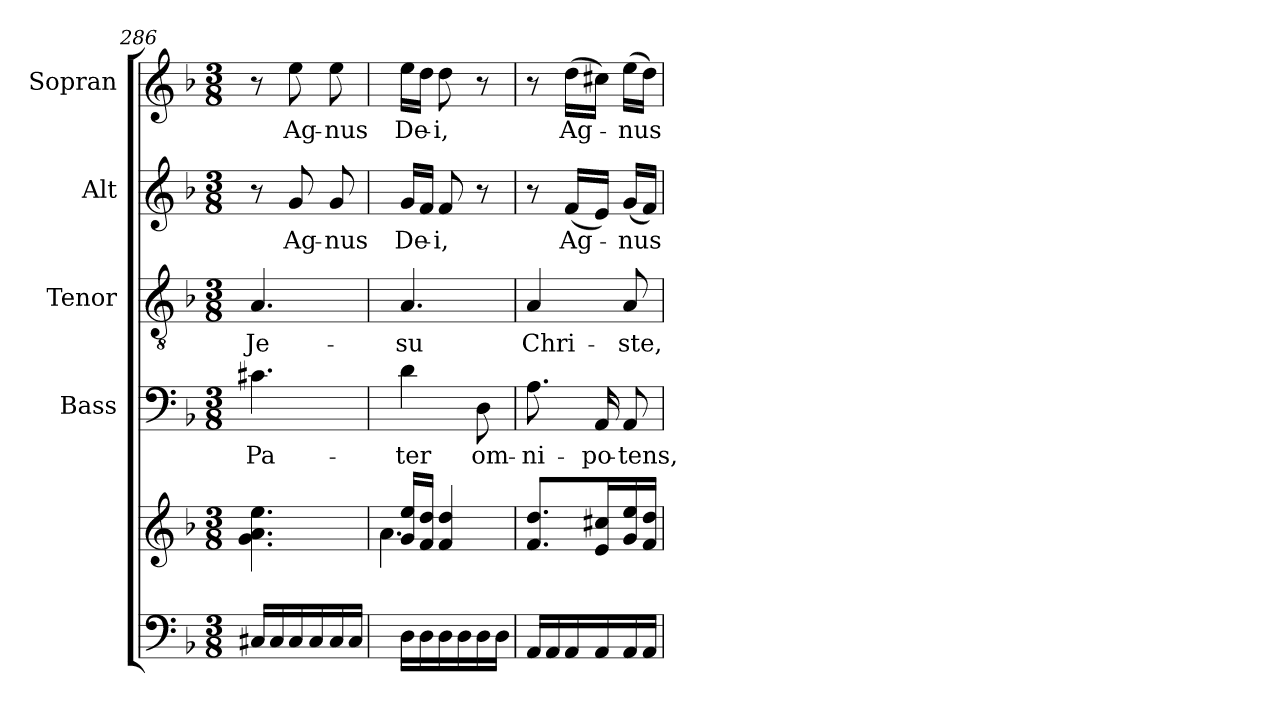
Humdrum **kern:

**kern	**kern	**kern	**text	**kern	**text	**kern	**text	**kern	**text
*part5	*part5	*part4	*part4	*part3	*part3	*part2	*part2	*part1	*part1
*staff6	*staff5	*staff4	*staff4	*staff3	*staff3	*staff2	*staff2	*staff1	*staff1
*	*	*I"Bass	*	*I"Tenor	*	*I"Alt	*	*I"Sopran	*
*	*	*I'B.	*	*I'T.	*	*I'A.	*	*I'S.	*
*clefF4	*clefG2	*clefF4	*	*clefGv2	*	*clefG2	*	*clefG2	*
*k[b-]	*k[b-]	*k[b-]	*	*k[b-]	*	*k[b-]	*	*k[b-]	*
*F:	*F:	*F:	*	*F:	*	*F:	*	*F:	*
*M3/8	*M3/8	*M3/8	*	*M3/8	*	*M3/8	*	*M3/8	*
=286	=286	=286	=286	=286	=286	=286	=286	=286	=286
!	!	!	!LO:LY:b	!	!LO:LY:b	!	!	!	!
16C#X/LL	4.g\ 4.a\ 4.ee\	4.c#X\	Pa-	4.A/	Je-	8r	.	8r	.
16C#/	.	.	.	.	.	.	.	.	.
!	!	!	!	!	!	!	!LO:LY:b	!	!LO:LY:b
16C#/	.	.	.	.	.	8g/	Ag-	8ee\	Ag-
16C#/	.	.	.	.	.	.	.	.	.
!	!	!	!	!	!	!	!LO:LY:b	!	!LO:LY:b
16C#/	.	.	.	.	.	8g/	-nus	8ee\	-nus
16C#/JJ	.	.	.	.	.	.	.	.	.
=287	=287	=287	=287	=287	=287	=287	=287	=287	=287
*	*^	*	*	*	*	*	*	*	*
!	!	!	!	!LO:LY:b	!	!LO:LY:b	!	!LO:LY:b	!	!LO:LY:b
16D\LL	16g/ 16ee/LL	4.a\	4d\	-ter	4.A/	-su	16g/LL	De-	16ee\LL	De-
16D\	16f/ 16dd/JJ	.	.	.	.	.	16f/JJ	.	16dd\JJ	.
!	!	!	!	!	!	!	!	!LO:LY:b	!	!LO:LY:b
16D\	4f/ 4dd/	.	.	.	.	.	8f/	-i,	8dd\	-i,
16D\	.	.	.	.	.	.	.	.	.	.
!	!	!	!	!LO:LY:b	!	!	!	!	!	!
16D\	.	.	8D\	om-	.	.	8r	.	8r	.
16D\JJ	.	.	.	.	.	.	.	.	.	.
*	*v	*v	*	*	*	*	*	*	*	*
!!LO:LB:g=z
=288	=288	=288	=288	=288	=288	=288	=288	=288	=288
!	!	!	!LO:LY:b	!	!LO:LY:b	!	!	!	!
16AA/LL	8.f/ 8.dd/L	8.A\	-ni-	4A/	Chri-	8r	.	8r	.
16AA/	.	.	.	.	.	.	.	.	.
!	!	!	!	!	!	!	!LO:LY:b	!	!LO:LY:b
16AA/	.	.	.	.	.	(<16f/LL	Ag-	(>16dd\LL	Ag-
!	!	!	!LO:LY:b	!	!	!	!	!	!
16AA/	16e/ 16cc#X/L	16AA/	-po-	.	.	16e/JJ)	.	16cc#X\JJ)	.
!	!	!	!LO:LY:b	!	!LO:LY:b	!	!LO:LY:b	!	!LO:LY:b
16AA/	16g/ 16ee/	8AA/	-tens,	8A/	-ste,	(<16g/LL	-nus	(>16ee\LL	-nus
16AA/JJ	16f/ 16dd/JJ	.	.	.	.	16f/JJ)	.	16dd\JJ)	.
=	=	=	=	=	=	=	=	=	=
*-	*-	*-	*-	*-	*-	*-	*-	*-	*-
